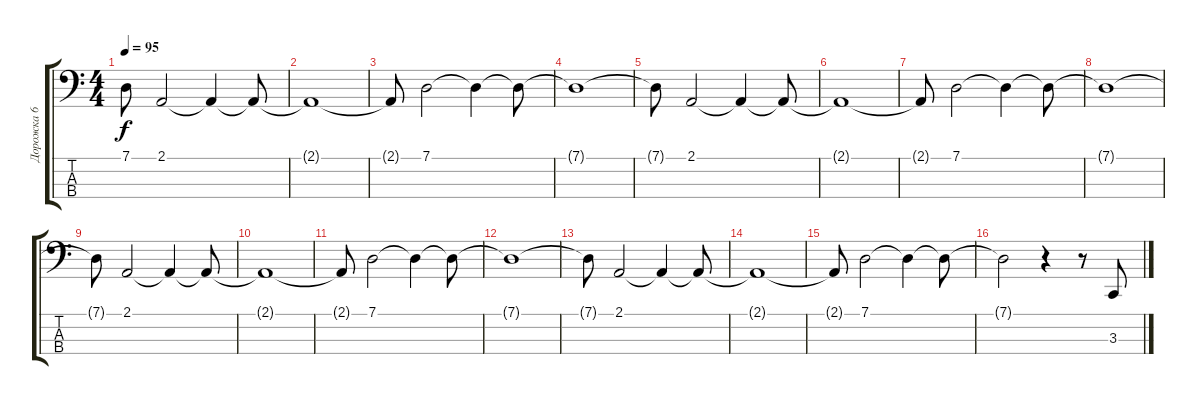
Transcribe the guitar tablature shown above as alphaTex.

\track ("Дорожка 6" "Дорожка 6") {instrument lead8bassandlead}
\staff {score tabs}
\tuning (G2 D2 A1 E1) {hide}
\ts (4 4)
\tempo 95
\clef f4
\ks c
7.1{t}.8{dy f} 2.1.2 2.1{t}.4 2.1{t}.8 |
2.1{t}.1 |
2.1{t}.8 7.1.2 7.1{t}.4 7.1{t}.8 |
7.1{t}.1 |
7.1{t}.8 2.1.2 2.1{t}.4 2.1{t}.8 |
2.1{t}.1 |
2.1{t}.8 7.1.2 7.1{t}.4 7.1{t}.8 |
7.1{t}.1 |
7.1{t}.8 2.1.2 2.1{t}.4 2.1{t}.8 |
2.1{t}.1 |
2.1{t}.8 7.1.2 7.1{t}.4 7.1{t}.8 |
7.1{t}.1 |
7.1{t}.8 2.1.2 2.1{t}.4 2.1{t}.8 |
2.1{t}.1 |
2.1{t}.8 7.1.2 7.1{t}.4 7.1{t}.8 |
7.1{t}.2 r.4 r.8 3.3.8
